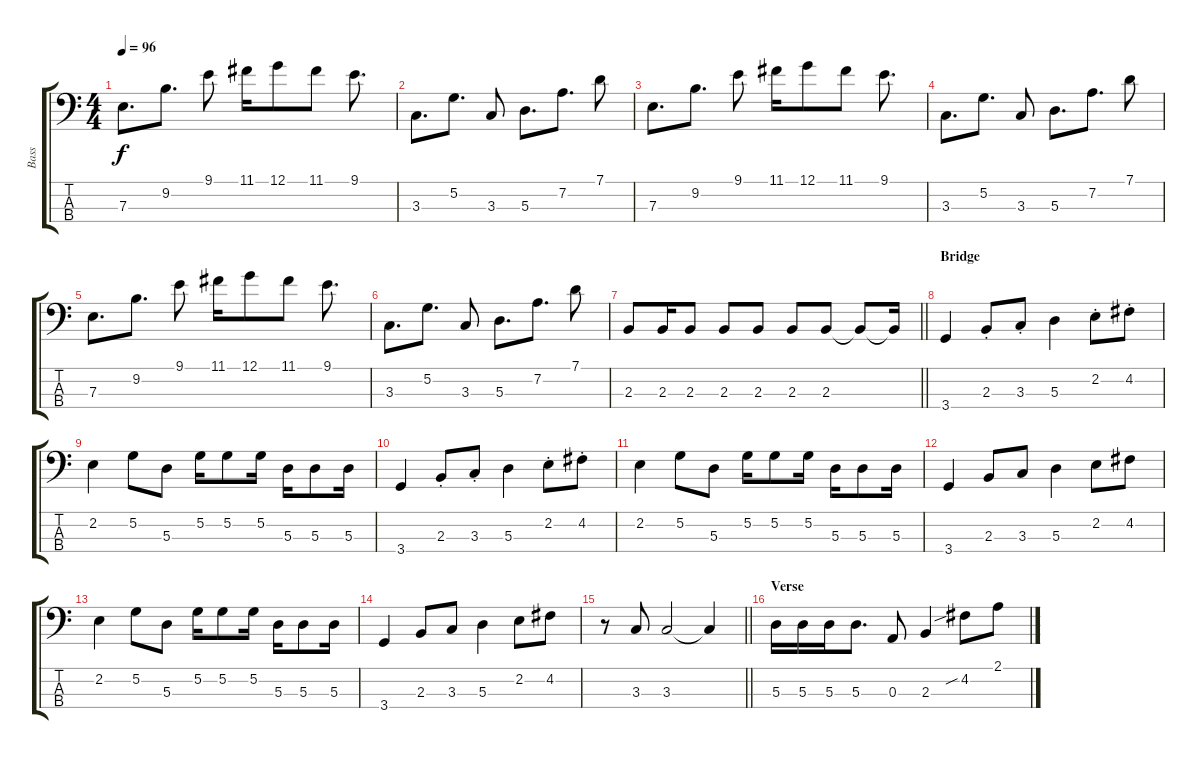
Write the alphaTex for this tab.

\track ("Bass" "Bass") {instrument electricbassfinger}
\staff {score tabs}
\tuning (G2 D2 A1 E1) {hide}
\ts (4 4)
\tempo 96
\clef f4
\ks c
7.3.8{d dy f} 9.2.8{d} 9.1.8 11.1.16 12.1.8 11.1.8 9.1.8{d} |
3.3.8{d} 5.2.8{d} 3.3.8 5.3.8{d} 7.2.8{d} 7.1.8 |
7.3.8{d} 9.2.8{d} 9.1.8 11.1.16 12.1.8 11.1.8 9.1.8{d} |
3.3.8{d} 5.2.8{d} 3.3.8 5.3.8{d} 7.2.8{d} 7.1.8 |
7.3.8{d} 9.2.8{d} 9.1.8 11.1.16 12.1.8 11.1.8 9.1.8{d} |
3.3.8{d} 5.2.8{d} 3.3.8 5.3.8{d} 7.2.8{d} 7.1.8 |
\barLineRight lightlight
2.3.8 2.3.16 2.3.8 2.3.8 2.3.8 2.3.8 2.3.8 2.3{t}.8 2.3{t}.16 |
\section ("" "Bridge")
3.4.4 2.3{st}.8 3.3{st}.8 5.3.4 2.2{st}.8 4.2{st}.8 |
2.2.4 5.2.8 5.3.8 5.2.16 5.2.8 5.2.16 5.3.16 5.3.8 5.3.16 |
3.4.4 2.3{st}.8 3.3{st}.8 5.3.4 2.2{st}.8 4.2{st}.8 |
2.2.4 5.2.8 5.3.8 5.2.16 5.2.8 5.2.16 5.3.16 5.3.8 5.3.16 |
3.4.4 2.3.8 3.3.8 5.3.4 2.2.8 4.2.8 |
2.2.4 5.2.8 5.3.8 5.2.16 5.2.8 5.2.16 5.3.16 5.3.8 5.3.16 |
3.4.4 2.3.8 3.3.8 5.3.4 2.2.8 4.2.8 |
\barLineRight lightlight
r.8 3.3.8 3.3.2 3.3{t}.4 |
\section ("" "Verse")
5.3.16 5.3.16 5.3.16 5.3.8{d} 0.3.8 2.3.4 4.2{sib}.8 2.1.8
